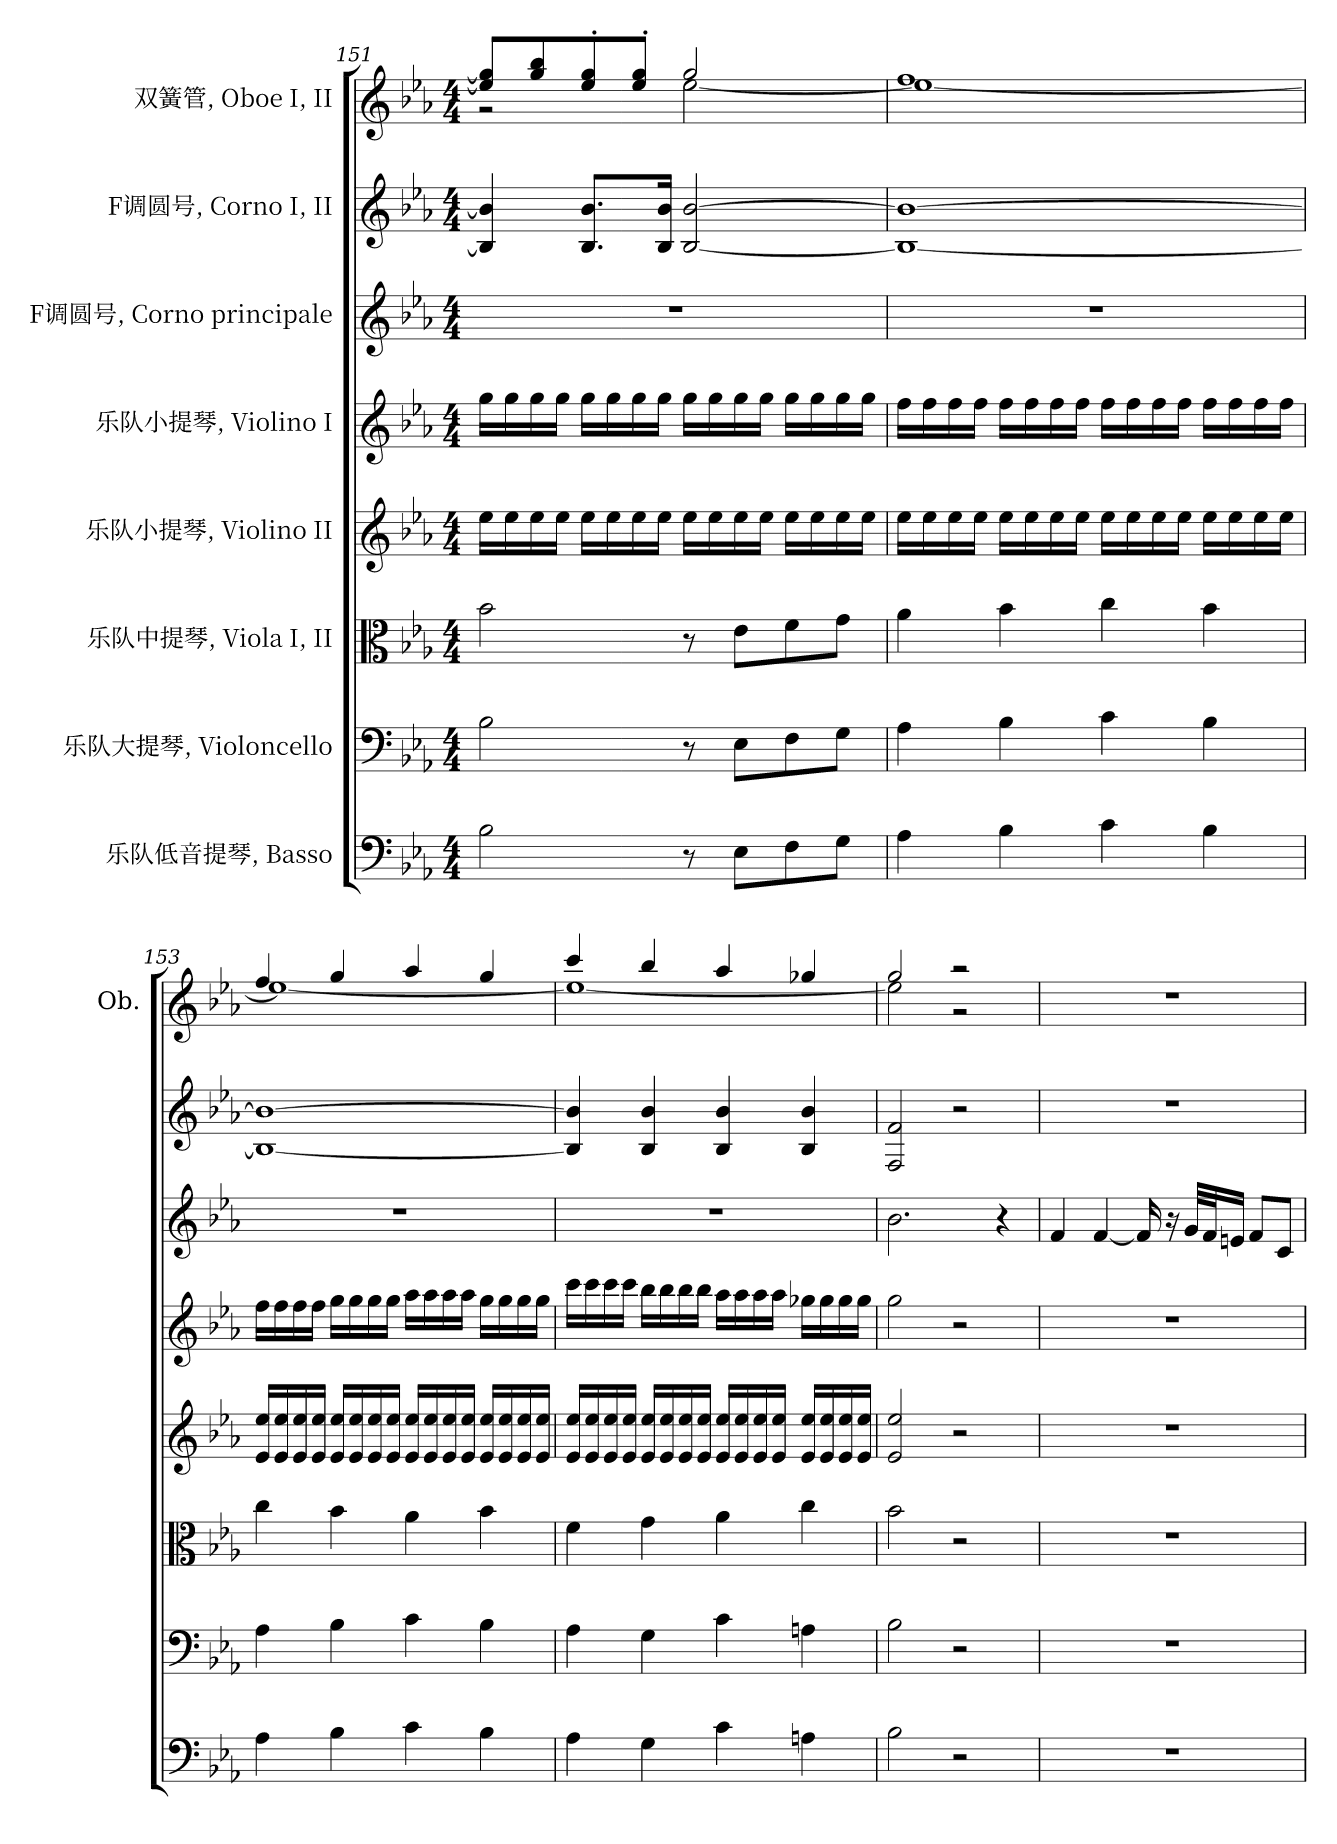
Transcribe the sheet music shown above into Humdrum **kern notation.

**kern	**kern	**kern	**kern	**kern	**kern	**kern	**kern
*part8	*part7	*part6	*part5	*part4	*part3	*part2	*part1
*staff8	*staff7	*staff6	*staff5	*staff4	*staff3	*staff2	*staff1
*I"乐队低音提琴, Basso	*I"乐队大提琴, Violoncello	*I"乐队中提琴, Viola I, II	*I"乐队小提琴, Violino II	*I"乐队小提琴, Violino I	*I"F调圆号, Corno principale	*I"F调圆号, Corno I, II	*I"双簧管, Oboe I, II
*	*	*	*	*	*	*	*I'Ob.
!!LO:PB:g=z
*clefF4	*clefF4	*clefC3	*clefG2	*clefG2	*clefG2	*clefG2	*clefG2
*ITrd7c12	*	*	*	*	*ITrd4c7	*ITrd4c7	*
*k[b-e-a-]	*k[b-e-a-]	*k[b-e-a-]	*k[b-e-a-]	*k[b-e-a-]	*k[b-e-a-d-]	*k[b-e-a-d-]	*k[b-e-a-]
*M4/4	*M4/4	*M4/4	*M4/4	*M4/4	*M4/4	*M4/4	*M4/4
=151	=151	=151	=151	=151	=151	=151	=151
*	*	*	*	*	*	*	*^
2BB-\	2B-\	2b-\	16ee-\LL	16gg\LL	1r	4E-/] 4e-/]	8ee-/] 8gg/]L	2r
.	.	.	16ee-\	16gg\	.	.	.	.
.	.	.	16ee-\	16gg\	.	.	8gg/ 8bb-/	.
.	.	.	16ee-\JJ	16gg\JJ	.	.	.	.
.	.	.	16ee-\LL	16gg\LL	.	8.E-/ 8.e-/L	8ee-/' 8gg/'	.
.	.	.	16ee-\	16gg\	.	.	.	.
.	.	.	16ee-\	16gg\	.	.	8ee-/' 8gg/'J	.
.	.	.	16ee-\JJ	16gg\JJ	.	16E-/ 16e-/Jk	.	.
8r	8r	8r	16ee-\LL	16gg\LL	.	[2E-/ [2e-/	2gg/	[2ee-\
.	.	.	16ee-\	16gg\	.	.	.	.
8EE-\L	8E-\L	8e-\L	16ee-\	16gg\	.	.	.	.
.	.	.	16ee-\JJ	16gg\JJ	.	.	.	.
8FF\	8F\	8f\	16ee-\LL	16gg\LL	.	.	.	.
.	.	.	16ee-\	16gg\	.	.	.	.
8GG\J	8G\J	8g\J	16ee-\	16gg\	.	.	.	.
.	.	.	16ee-\JJ	16gg\JJ	.	.	.	.
=152	=152	=152	=152	=152	=152	=152	=152	=152
4AA-\	4A-\	4a-\	16ee-\LL	16ff\LL	1r	1E-_ 1e-_	1ff	1ee-_
.	.	.	16ee-\	16ff\	.	.	.	.
.	.	.	16ee-\	16ff\	.	.	.	.
.	.	.	16ee-\JJ	16ff\JJ	.	.	.	.
4BB-\	4B-\	4b-\	16ee-\LL	16ff\LL	.	.	.	.
.	.	.	16ee-\	16ff\	.	.	.	.
.	.	.	16ee-\	16ff\	.	.	.	.
.	.	.	16ee-\JJ	16ff\JJ	.	.	.	.
4C\	4c\	4cc\	16ee-\LL	16ff\LL	.	.	.	.
.	.	.	16ee-\	16ff\	.	.	.	.
.	.	.	16ee-\	16ff\	.	.	.	.
.	.	.	16ee-\JJ	16ff\JJ	.	.	.	.
4BB-\	4B-\	4b-\	16ee-\LL	16ff\LL	.	.	.	.
.	.	.	16ee-\	16ff\	.	.	.	.
.	.	.	16ee-\	16ff\	.	.	.	.
.	.	.	16ee-\JJ	16ff\JJ	.	.	.	.
!!LO:PB:g=z	!!
=153	=153	=153	=153	=153	=153	=153	=153	=153
4AA-\	4A-\	4cc\	16e-/ 16ee-/LL	16ff\LL	1r	1E-_ 1e-_	4ff/	1ee-_
.	.	.	16e-/ 16ee-/	16ff\	.	.	.	.
.	.	.	16e-/ 16ee-/	16ff\	.	.	.	.
.	.	.	16e-/ 16ee-/JJ	16ff\JJ	.	.	.	.
4BB-\	4B-\	4b-\	16e-/ 16ee-/LL	16gg\LL	.	.	4gg/	.
.	.	.	16e-/ 16ee-/	16gg\	.	.	.	.
.	.	.	16e-/ 16ee-/	16gg\	.	.	.	.
.	.	.	16e-/ 16ee-/JJ	16gg\JJ	.	.	.	.
4C\	4c\	4a-\	16e-/ 16ee-/LL	16aa-\LL	.	.	4aa-/	.
.	.	.	16e-/ 16ee-/	16aa-\	.	.	.	.
.	.	.	16e-/ 16ee-/	16aa-\	.	.	.	.
.	.	.	16e-/ 16ee-/JJ	16aa-\JJ	.	.	.	.
4BB-\	4B-\	4b-\	16e-/ 16ee-/LL	16gg\LL	.	.	4gg/	.
.	.	.	16e-/ 16ee-/	16gg\	.	.	.	.
.	.	.	16e-/ 16ee-/	16gg\	.	.	.	.
.	.	.	16e-/ 16ee-/JJ	16gg\JJ	.	.	.	.
=154	=154	=154	=154	=154	=154	=154	=154	=154
4AA-\	4A-\	4f\	16e-/ 16ee-/LL	16ccc\LL	1r	4E-/] 4e-/]	4ccc/	1ee-_
.	.	.	16e-/ 16ee-/	16ccc\	.	.	.	.
.	.	.	16e-/ 16ee-/	16ccc\	.	.	.	.
.	.	.	16e-/ 16ee-/JJ	16ccc\JJ	.	.	.	.
4GG\	4G\	4g\	16e-/ 16ee-/LL	16bb-\LL	.	4E-/ 4e-/	4bb-/	.
.	.	.	16e-/ 16ee-/	16bb-\	.	.	.	.
.	.	.	16e-/ 16ee-/	16bb-\	.	.	.	.
.	.	.	16e-/ 16ee-/JJ	16bb-\JJ	.	.	.	.
4C\	4c\	4a-\	16e-/ 16ee-/LL	16aa-\LL	.	4E-/ 4e-/	4aa-/	.
.	.	.	16e-/ 16ee-/	16aa-\	.	.	.	.
.	.	.	16e-/ 16ee-/	16aa-\	.	.	.	.
.	.	.	16e-/ 16ee-/JJ	16aa-\JJ	.	.	.	.
4AAn\	4An\	4cc\	16e-/ 16ee-/LL	16gg-X\LL	.	4E-/ 4e-/	4gg-X/	.
.	.	.	16e-/ 16ee-/	16gg-\	.	.	.	.
.	.	.	16e-/ 16ee-/	16gg-\	.	.	.	.
.	.	.	16e-/ 16ee-/JJ	16gg-\JJ	.	.	.	.
=155	=155	=155	=155	=155	=155	=155	=155	=155
*	*	*	*	*	*	*	*MM58	*
2BB-\	2B-\	2b-\	2e-/ 2ee-/	2gg\	2.e-\	2BB-/ 2B-/	2gg/	2ee-\]
2r	2r	2r	2r	2r	.	2r	2r	2r
.	.	.	.	.	4r	.	.	.
*	*	*	*	*	*	*	*v	*v
!!LO:PB:g=z
=156	=156	=156	=156	=156	=156	=156	=156
*	*	*	*	*	*	*	*MM97
1r	1r	1r	1r	1r	4B-/	1r	1r
.	.	.	.	.	[4B-/	.	.
.	.	.	.	.	16B-/]	.	.
.	.	.	.	.	16r	.	.
.	.	.	.	.	32c/LLL	.	.
.	.	.	.	.	32B-/J	.	.
.	.	.	.	.	16An/JJ	.	.
.	.	.	.	.	8B-/L	.	.
.	.	.	.	.	8F/J	.	.
=	=	=	=	=	=	=	=
*-	*-	*-	*-	*-	*-	*-	*-
